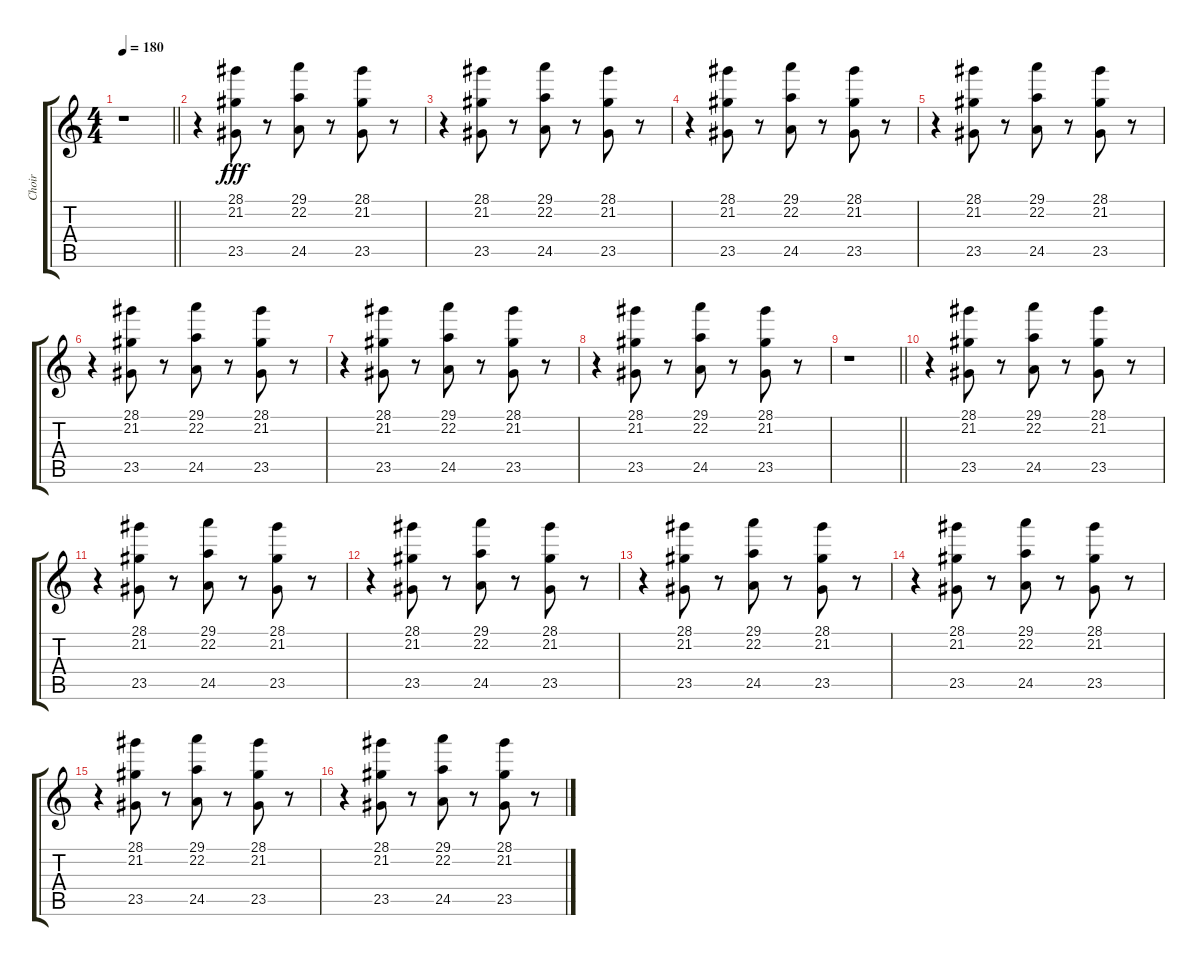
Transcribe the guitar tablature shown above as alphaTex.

\track ("Choir" "Choir") {instrument choiraahs}
\staff {score tabs}
\tuning (E4 B3 G3 D3 A2 E2) {hide}
\ts (4 4)
\tempo 180
\clef g2
\barLineRight lightlight
\ks c
r.1{dy fff} |
r.4 (28.1 21.2 23.5).8 r.8 (29.1 22.2 24.5).8 r.8 (28.1 21.2 23.5).8 r.8 |
r.4 (28.1 21.2 23.5).8 r.8 (29.1 22.2 24.5).8 r.8 (28.1 21.2 23.5).8 r.8 |
r.4 (28.1 21.2 23.5).8 r.8 (29.1 22.2 24.5).8 r.8 (28.1 21.2 23.5).8 r.8 |
r.4 (28.1 21.2 23.5).8 r.8 (29.1 22.2 24.5).8 r.8 (28.1 21.2 23.5).8 r.8 |
r.4 (28.1 21.2 23.5).8 r.8 (29.1 22.2 24.5).8 r.8 (28.1 21.2 23.5).8 r.8 |
r.4 (28.1 21.2 23.5).8 r.8 (29.1 22.2 24.5).8 r.8 (28.1 21.2 23.5).8 r.8 |
r.4 (28.1 21.2 23.5).8 r.8 (29.1 22.2 24.5).8 r.8 (28.1 21.2 23.5).8 r.8 |
\barLineRight lightlight
r.1 |
r.4 (28.1 21.2 23.5).8 r.8 (29.1 22.2 24.5).8 r.8 (28.1 21.2 23.5).8 r.8 |
r.4 (28.1 21.2 23.5).8 r.8 (29.1 22.2 24.5).8 r.8 (28.1 21.2 23.5).8 r.8 |
r.4 (28.1 21.2 23.5).8 r.8 (29.1 22.2 24.5).8 r.8 (28.1 21.2 23.5).8 r.8 |
r.4 (28.1 21.2 23.5).8 r.8 (29.1 22.2 24.5).8 r.8 (28.1 21.2 23.5).8 r.8 |
r.4 (28.1 21.2 23.5).8 r.8 (29.1 22.2 24.5).8 r.8 (28.1 21.2 23.5).8 r.8 |
r.4 (28.1 21.2 23.5).8 r.8 (29.1 22.2 24.5).8 r.8 (28.1 21.2 23.5).8 r.8 |
r.4 (28.1 21.2 23.5).8 r.8 (29.1 22.2 24.5).8 r.8 (28.1 21.2 23.5).8 r.8
